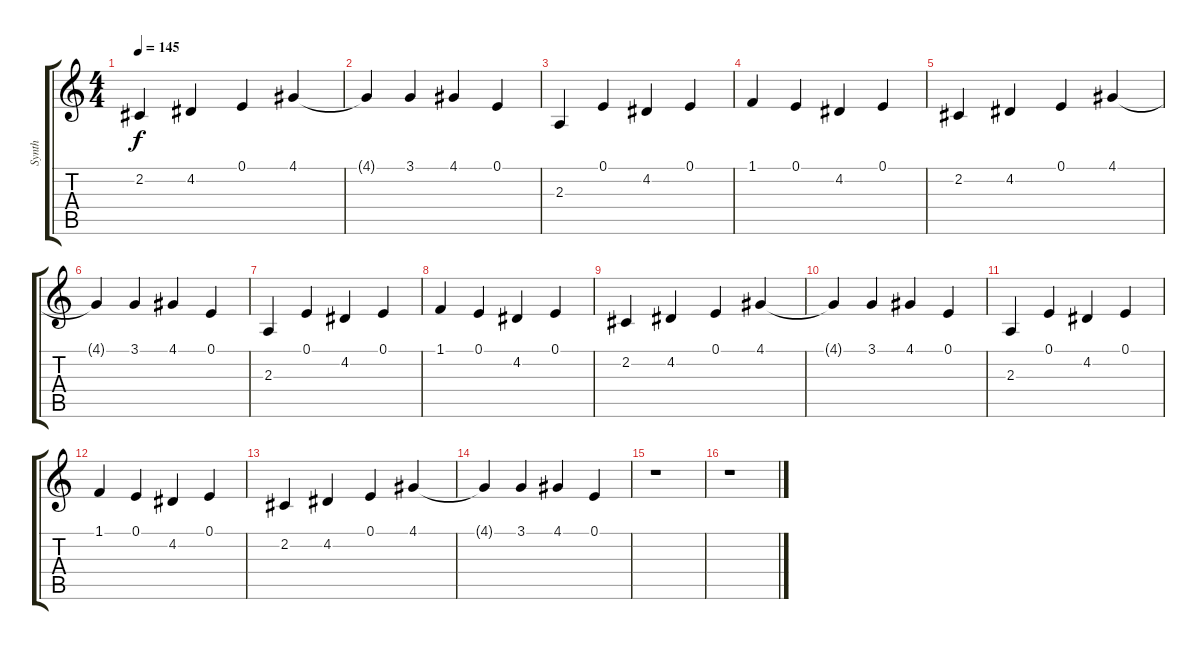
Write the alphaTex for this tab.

\track ("Synth" "Synth") {instrument choiraahs}
\staff {score tabs}
\tuning (E4 B3 G3 D3 A2 E2) {hide}
\ts (4 4)
\tempo 145
\clef g2
\ks c
2.2.4{dy f} 4.2.4 0.1.4 4.1.4 |
4.1{t}.4 3.1.4 4.1.4 0.1.4 |
2.3.4 0.1.4 4.2.4 0.1.4 |
1.1.4 0.1.4 4.2.4 0.1.4 |
2.2.4 4.2.4 0.1.4 4.1.4 |
4.1{t}.4 3.1.4 4.1.4 0.1.4 |
2.3.4 0.1.4 4.2.4 0.1.4 |
1.1.4 0.1.4 4.2.4 0.1.4 |
2.2.4 4.2.4 0.1.4 4.1.4 |
4.1{t}.4 3.1.4 4.1.4 0.1.4 |
2.3.4 0.1.4 4.2.4 0.1.4 |
1.1.4 0.1.4 4.2.4 0.1.4 |
2.2.4 4.2.4 0.1.4 4.1.4 |
4.1{t}.4 3.1.4 4.1.4 0.1.4 |
r.1 |
r.1
